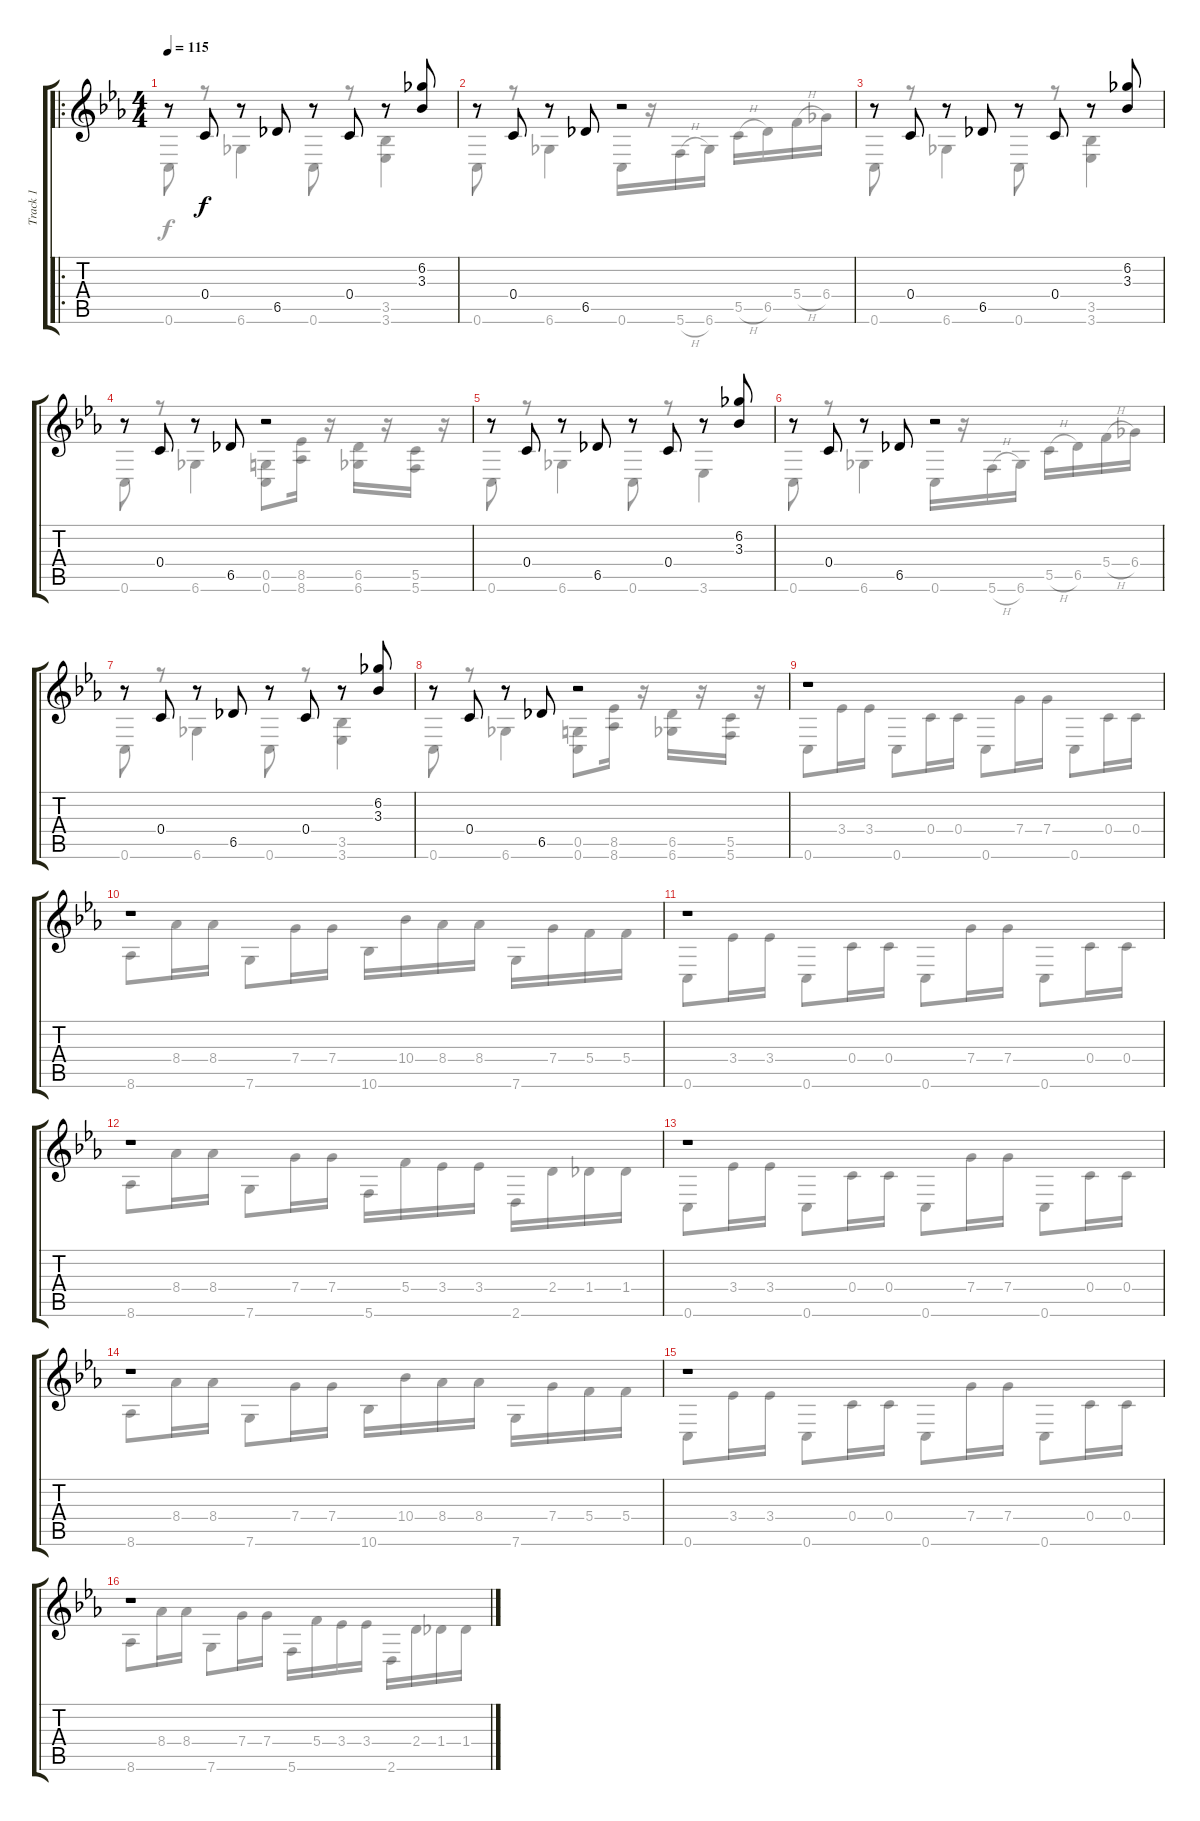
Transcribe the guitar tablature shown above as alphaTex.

\track ("Track 1" "Track 1") {instrument acousticguitarsteel}
\staff {score tabs}
\tuning (E4 C4 G3 C3 G2 C2) {hide}
\voice
\ro
\ts (4 4)
\tempo 115
\clef g2
\ks cminor
r.8{dy f instrument acousticguitarsteel} 0.4.8 r.8 6.5.8 r.8 0.4.8 r.8 (6.2 3.3).8 |
r.8 0.4.8 r.8 6.5.8 r.2 |
r.8 0.4.8 r.8 6.5.8 r.8 0.4.8 r.8 (6.2 3.3).8 |
r.8 0.4.8 r.8 6.5.8 r.2 |
r.8 0.4.8 r.8 6.5.8 r.8 0.4.8 r.8 (6.2 3.3).8 |
r.8 0.4.8 r.8 6.5.8 r.2 |
r.8 0.4.8 r.8 6.5.8 r.8 0.4.8 r.8 (6.2 3.3).8 |
r.8 0.4.8 r.8 6.5.8 r.2 |
r.1 |
r.1 |
r.1 |
r.1 |
r.1 |
r.1 |
r.1 |
r.1
\voice
\clef g2
\ottava regular
\simile none
\ks cminor
0.6.8{dy f} r.8 6.6.4 0.6.8 r.8 (3.5 3.6).4 |
0.6.8 r.8 6.6.4 0.6.16 r.16 5.6{h}.16 6.6.16 5.5{h}.16 6.5.16 5.4{h}.16 6.4.16 |
0.6.8 r.8 6.6.4 0.6.8 r.8 (3.5 3.6).4 |
0.6.8 r.8 6.6.4 (0.5 0.6).8 (8.5 8.6).16 r.16 (6.5 6.6).16 r.16 (5.5 5.6).16 r.16 |
0.6.8 r.8 6.6.4 0.6.8 r.8 3.6.4 |
0.6.8 r.8 6.6.4 0.6.16 r.16 5.6{h}.16 6.6.16 5.5{h}.16 6.5.16 5.4{h}.16 6.4.16 |
0.6.8 r.8 6.6.4 0.6.8 r.8 (3.5 3.6).4 |
0.6.8 r.8 6.6.4 (0.5 0.6).8 (8.5 8.6).16 r.16 (6.5 6.6).16 r.16 (5.5 5.6).16 r.16 |
0.6.8 3.4.16 3.4.16 0.6.8 0.4.16 0.4.16 0.6.8 7.4.16 7.4.16 0.6.8 0.4.16 0.4.16 |
8.6.8 8.4.16 8.4.16 7.6.8 7.4.16 7.4.16 10.6.16 10.4.16 8.4.16 8.4.16 7.6.16 7.4.16 5.4.16 5.4.16 |
0.6.8 3.4.16 3.4.16 0.6.8 0.4.16 0.4.16 0.6.8 7.4.16 7.4.16 0.6.8 0.4.16 0.4.16 |
8.6.8 8.4.16 8.4.16 7.6.8 7.4.16 7.4.16 5.6.16 5.4.16 3.4.16 3.4.16 2.6.16 2.4.16 1.4.16 1.4.16 |
0.6.8 3.4.16 3.4.16 0.6.8 0.4.16 0.4.16 0.6.8 7.4.16 7.4.16 0.6.8 0.4.16 0.4.16 |
8.6.8 8.4.16 8.4.16 7.6.8 7.4.16 7.4.16 10.6.16 10.4.16 8.4.16 8.4.16 7.6.16 7.4.16 5.4.16 5.4.16 |
0.6.8 3.4.16 3.4.16 0.6.8 0.4.16 0.4.16 0.6.8 7.4.16 7.4.16 0.6.8 0.4.16 0.4.16 |
8.6.8 8.4.16 8.4.16 7.6.8 7.4.16 7.4.16 5.6.16 5.4.16 3.4.16 3.4.16 2.6.16 2.4.16 1.4.16 1.4.16
